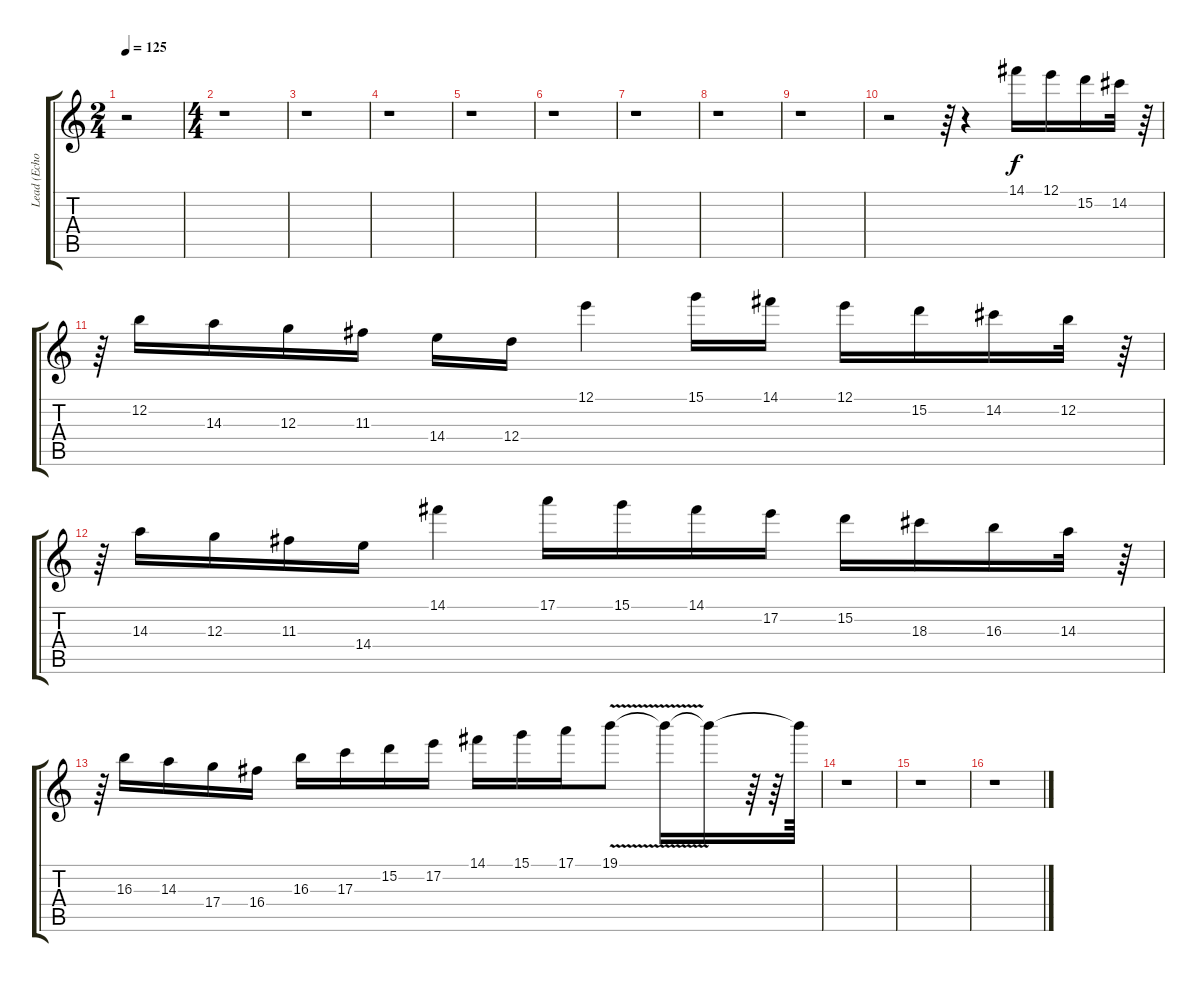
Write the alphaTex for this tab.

\track ("Lead (Echo)" "Lead (Echo") {instrument overdrivenguitar}
\staff {score tabs}
\tuning (E4 B3 G3 D3 A2 E2) {hide}
\ts (2 4)
\tempo 125
\clef g2
\ks c
r.2{dy f instrument overdrivenguitar} |
\ts (4 4)
r.1 |
r.1 |
r.1 |
r.1 |
r.1 |
r.1 |
r.1 |
r.1 |
r.2 r.64 r.4 14.1.16 12.1.16 15.2.16 14.2.32 r.64 |
r.64 12.2.16 14.3.16 12.3.16 11.3.16 14.4.16 12.4.16 12.1.4 15.1.16 14.1.16 12.1.16 15.2.16 14.2.16 12.2.32 r.64 |
r.64 14.3.16 12.3.16 11.3.16 14.4.16 14.1.4 17.1.16 15.1.16 14.1.16 17.2.16 15.2.16 18.3.16 16.3.16 14.3.32 r.64 |
r.64 16.3.16 14.3.16 17.4.16 16.4.16 16.3.16 17.3.16 15.2.16 17.2.16 14.1.16 15.1.16 17.1.16 19.1{v}.8 19.1{t}.16 19.1{t}.16 r.64 r.64 19.1{t}.64 |
r.1 |
r.1 |
r.1
